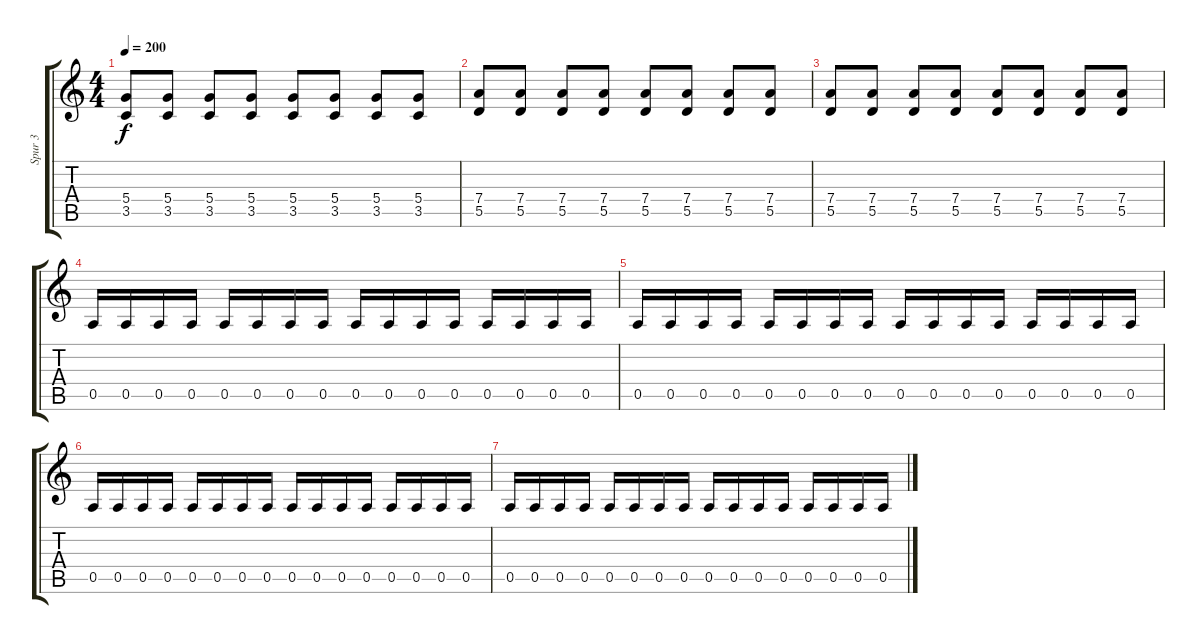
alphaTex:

\track ("Spur 3" "Spur 3") {instrument distortionguitar}
\staff {score tabs}
\tuning (E4 B3 G3 D3 A2 E2) {hide}
\ts (4 4)
\tempo 200
\clef g2
\ks c
(5.4 3.5).8{dy f} (5.4 3.5).8 (5.4 3.5).8 (5.4 3.5).8 (5.4 3.5).8 (5.4 3.5).8 (5.4 3.5).8 (5.4 3.5).8 |
(7.4 5.5).8 (7.4 5.5).8 (7.4 5.5).8 (7.4 5.5).8 (7.4 5.5).8 (7.4 5.5).8 (7.4 5.5).8 (7.4 5.5).8 |
(7.4 5.5).8 (7.4 5.5).8 (7.4 5.5).8 (7.4 5.5).8 (7.4 5.5).8 (7.4 5.5).8 (7.4 5.5).8 (7.4 5.5).8 |
0.5.16 0.5.16 0.5.16 0.5.16 0.5.16 0.5.16 0.5.16 0.5.16 0.5.16 0.5.16 0.5.16 0.5.16 0.5.16 0.5.16 0.5.16 0.5.16 |
0.5.16 0.5.16 0.5.16 0.5.16 0.5.16 0.5.16 0.5.16 0.5.16 0.5.16 0.5.16 0.5.16 0.5.16 0.5.16 0.5.16 0.5.16 0.5.16 |
0.5.16 0.5.16 0.5.16 0.5.16 0.5.16 0.5.16 0.5.16 0.5.16 0.5.16 0.5.16 0.5.16 0.5.16 0.5.16 0.5.16 0.5.16 0.5.16 |
0.5.16 0.5.16 0.5.16 0.5.16 0.5.16 0.5.16 0.5.16 0.5.16 0.5.16 0.5.16 0.5.16 0.5.16 0.5.16 0.5.16 0.5.16 0.5.16
